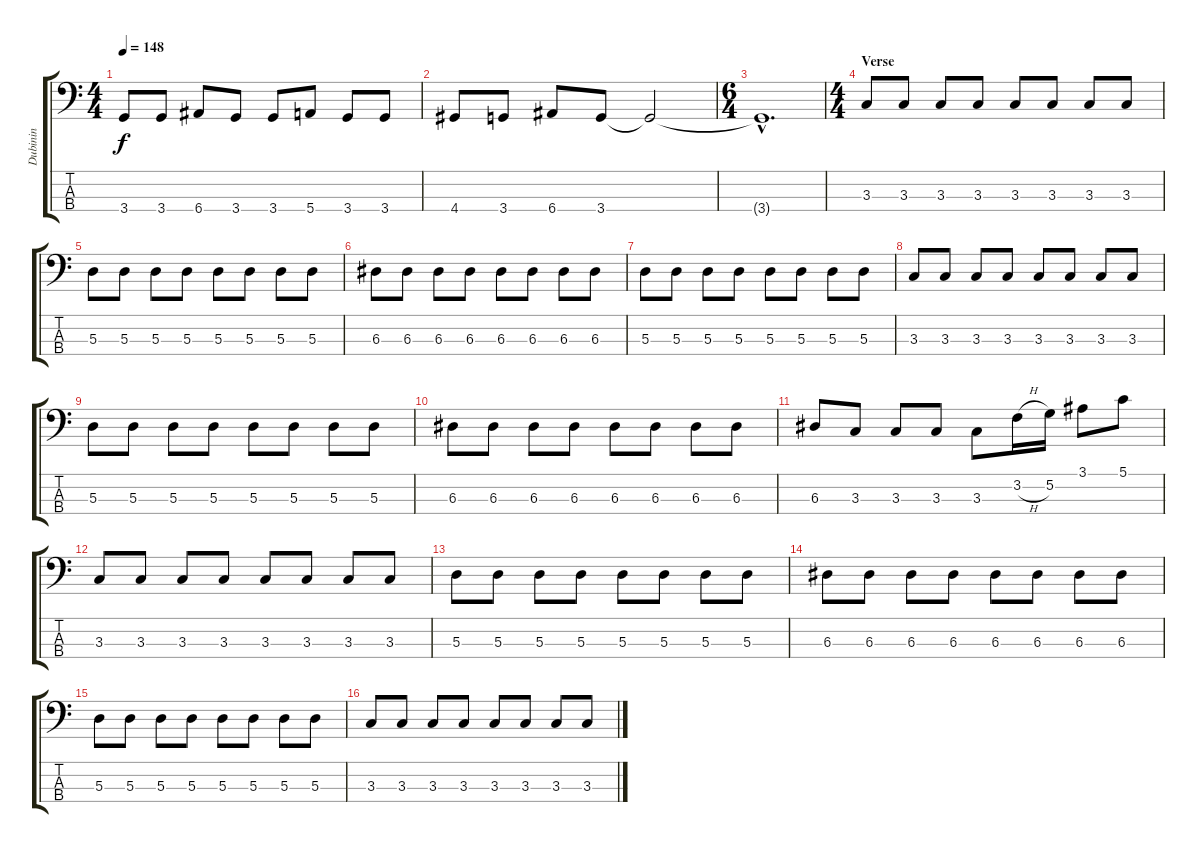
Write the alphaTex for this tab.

\track ("Dubinin" "Dubinin") {instrument electricbassfinger}
\staff {score tabs}
\tuning (G2 D2 A1 E1) {hide}
\ts (4 4)
\tempo 148
\clef f4
\ks c
3.4.8{dy f} 3.4.8 6.4.8 3.4.8 3.4.8 5.4.8 3.4.8 3.4.8 |
4.4.8 3.4.8 6.4.8 3.4.8 3.4{t}.2 |
\ts (6 4)
3.4{hac t}.1{d} |
\ts (4 4)
\section ("" "Verse")
3.3.8 3.3.8 3.3.8 3.3.8 3.3.8 3.3.8 3.3.8 3.3.8 |
5.3.8 5.3.8 5.3.8 5.3.8 5.3.8 5.3.8 5.3.8 5.3.8 |
6.3.8 6.3.8 6.3.8 6.3.8 6.3.8 6.3.8 6.3.8 6.3.8 |
5.3.8 5.3.8 5.3.8 5.3.8 5.3.8 5.3.8 5.3.8 5.3.8 |
3.3.8 3.3.8 3.3.8 3.3.8 3.3.8 3.3.8 3.3.8 3.3.8 |
5.3.8 5.3.8 5.3.8 5.3.8 5.3.8 5.3.8 5.3.8 5.3.8 |
6.3.8 6.3.8 6.3.8 6.3.8 6.3.8 6.3.8 6.3.8 6.3.8 |
6.3.8 3.3.8 3.3.8 3.3.8 3.3.8 3.2{h}.16 5.2.16 3.1.8 5.1.8 |
3.3.8 3.3.8 3.3.8 3.3.8 3.3.8 3.3.8 3.3.8 3.3.8 |
5.3.8 5.3.8 5.3.8 5.3.8 5.3.8 5.3.8 5.3.8 5.3.8 |
6.3.8 6.3.8 6.3.8 6.3.8 6.3.8 6.3.8 6.3.8 6.3.8 |
5.3.8 5.3.8 5.3.8 5.3.8 5.3.8 5.3.8 5.3.8 5.3.8 |
3.3.8 3.3.8 3.3.8 3.3.8 3.3.8 3.3.8 3.3.8 3.3.8
